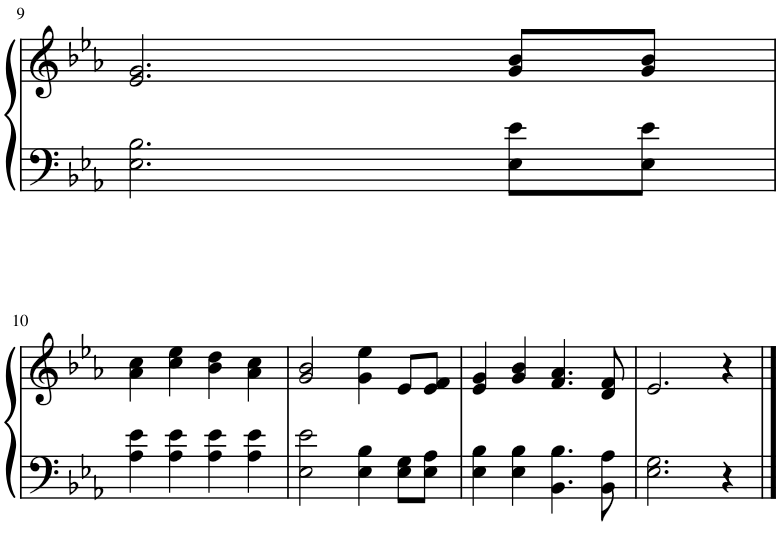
**kern	**kern
*part1	*part1
*staff2	*staff1
*I"Piano	*
*I'Pno.	*
!!LO:PB:g=z
*clefF4	*clefG2
*k[b-e-a-]	*k[b-e-a-]
*M4/4	*M4/4
=9	=9
2.E-\ 2.B-\	2.e-/ 2.g/
8E-\ 8e-\L	8g/ 8b-/L
8E-\ 8e-\J	8g/ 8b-/J
!!LO:LB:g=z
=10	=10
4A-\ 4e-\	4a-\ 4cc\
4A-\ 4e-\	4cc\ 4ee-\
4A-\ 4e-\	4b-\ 4dd\
4A-\ 4e-\	4a-\ 4cc\
=11	=11
2E-\ 2e-\	2g/ 2b-/
4E-\ 4B-\	4g\ 4ee-\
8E-\ 8G\L	8e-/L
8E-\ 8A-\J	8e-/ 8f/J
=12	=12
4E-\ 4B-\	4e-/ 4g/
4E-\ 4B-\	4g/ 4b-/
4.BB-\ 4.B-\	4.f/ 4.a-/
8BB-\ 8A-\	8d/ 8f/
=13	=13
2.E-\ 2.G\	2.e-/
4r	4r
==	==
*-	*-
